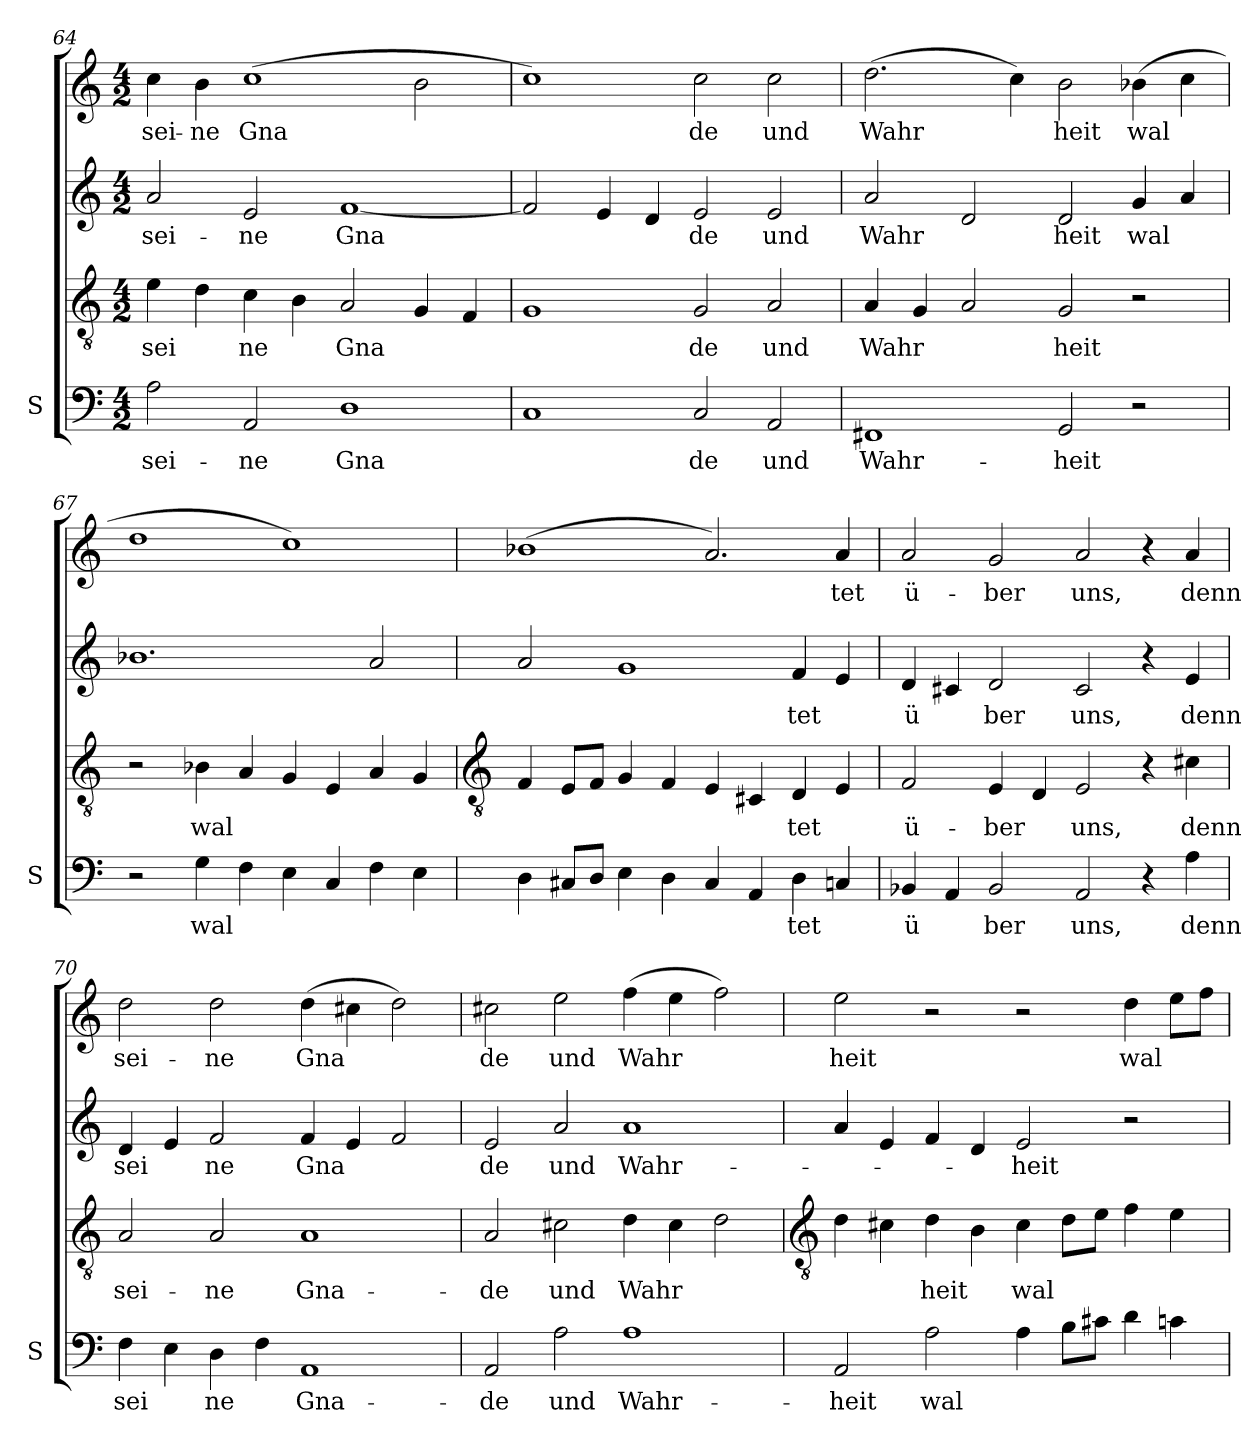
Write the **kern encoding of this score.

**kern	**text	**kern	**text	**kern	**text	**kern	**text
*part1	*part1	*part1	*part1	*part1	*part1	*part1	*part1
*staff4	*staff4	*staff3	*staff3	*staff2	*staff2	*staff1	*staff1
*I"S	*	*	*	*	*	*	*
*I'S	*	*	*	*	*	*	*
*clefF4	*	*clefGv2	*	*clefG2	*	*clefG2	*
*k[]	*	*k[]	*	*k[]	*	*k[]	*
*C:	*	*C:	*	*C:	*	*C:	*
*M4/2	*	*M4/2	*	*M4/2	*	*M4/2	*
=64	=64	=64	=64	=64	=64	=64	=64
!	!LO:LY:b	!	!LO:LY:b	!	!LO:LY:b	!	!LO:LY:b
2A	sei-	4e	sei	2a	sei-	4cc	sei-
!	!	!	!	!	!	!	!LO:LY:b
.	.	4d	.	.	.	4b	-ne
!	!LO:LY:b	!	!LO:LY:b	!	!LO:LY:b	!	!LO:LY:b
2AA	-ne	4c	ne	2e	-ne	(>1cc	Gna
.	.	4B	.	.	.	.	.
!	!LO:LY:b	!	!LO:LY:b	!	!LO:LY:b	!	!
1D	Gna	2A	Gna	[1f	Gna	.	.
.	.	4G	.	.	.	2b	.
.	.	4F	.	.	.	.	.
=65	=65	=65	=65	=65	=65	=65	=65
1C	.	1G	.	2f]	.	1cc)	.
.	.	.	.	4e	.	.	.
.	.	.	.	4d	.	.	.
!	!LO:LY:b	!	!LO:LY:b	!	!LO:LY:b	!	!LO:LY:b
2C	de	2G	de	2e	de	2cc	de
!	!LO:LY:b	!	!LO:LY:b	!	!LO:LY:b	!	!LO:LY:b
2AA	und	2A	und	2e	und	2cc	und
=66	=66	=66	=66	=66	=66	=66	=66
!	!LO:LY:b	!	!LO:LY:b	!	!LO:LY:b	!	!LO:LY:b
1FF#X	Wahr-	4A	Wahr	2a	Wahr	(>2.dd	Wahr
.	.	4G	.	.	.	.	.
.	.	2A	.	2d	.	.	.
.	.	.	.	.	.	4cc)	.
!	!LO:LY:b	!	!LO:LY:b	!	!LO:LY:b	!	!LO:LY:b
2GG	-heit	2G	heit	2d	heit	2b	heit
!	!	!	!	!	!LO:LY:b	!	!LO:LY:b
2r	.	2r	.	4g	wal	(>4b-X	wal
.	.	.	.	4a	.	4cc	.
=67	=67	=67	=67	=67	=67	=67	=67
2r	.	2r	.	1.b-X	.	1dd	.
!	!LO:LY:b	!	!LO:LY:b	!	!	!	!
4G	wal	4B-X	wal	.	.	.	.
4F	.	4A	.	.	.	.	.
4E	.	4G	.	.	.	1cc)	.
4C	.	4E	.	.	.	.	.
4F	.	4A	.	2a	.	.	.
4E	.	4G	.	.	.	.	.
!!LO:LB:g=z
=68	=68	=68	=68	=68	=68	=68	=68
*	*	*clefGv2	*	*	*	*	*
4D	.	4F	.	2a	.	(>1b-X	.
8C#XL	.	8EL	.	.	.	.	.
8DJ	.	8FJ	.	.	.	.	.
4E	.	4G	.	1g	.	.	.
4D	.	4F	.	.	.	.	.
4C#	.	4E	.	.	.	2.a)	.
4AA	.	4C#X	.	.	.	.	.
!	!LO:LY:b	!	!LO:LY:b	!	!LO:LY:b	!	!
4D	tet	4D	tet	4f	tet	.	.
!	!	!	!	!	!	!	!LO:LY:b
4Cn	.	4E	.	4e	.	4a	tet
=69	=69	=69	=69	=69	=69	=69	=69
!	!LO:LY:b	!	!LO:LY:b	!	!LO:LY:b	!	!LO:LY:b
4BB-X	ü	2F	ü-	4d	ü	2a	ü-
4AA	.	.	.	4c#X	.	.	.
!	!LO:LY:b	!	!LO:LY:b	!	!LO:LY:b	!	!LO:LY:b
2BB-	ber	4E	-ber	2d	ber	2g	-ber
.	.	4D	.	.	.	.	.
!	!LO:LY:b	!	!LO:LY:b	!	!LO:LY:b	!	!LO:LY:b
2AA	uns,	2E	uns,	2c#	uns,	2a	uns,
4r	.	4r	.	4r	.	4r	.
!	!LO:LY:b	!	!LO:LY:b	!	!LO:LY:b	!	!LO:LY:b
4A	denn	4c#X	denn	4e	denn	4a	denn
=70	=70	=70	=70	=70	=70	=70	=70
!	!LO:LY:b	!	!LO:LY:b	!	!LO:LY:b	!	!LO:LY:b
4F	-sei	2A	sei-	4d	sei	2dd	sei-
4E	.	.	.	4e	.	.	.
!	!LO:LY:b	!	!LO:LY:b	!	!LO:LY:b	!	!LO:LY:b
4D	ne	2A	-ne	2f	ne	2dd	-ne
4F	.	.	.	.	.	.	.
!	!LO:LY:b	!	!LO:LY:b	!	!LO:LY:b	!	!LO:LY:b
1AA	Gna-	1A	Gna-	4f	Gna	(>4dd	Gna
.	.	.	.	4e	.	4cc#X	.
.	.	.	.	2f	.	2dd)	.
=71	=71	=71	=71	=71	=71	=71	=71
!	!LO:LY:b	!	!LO:LY:b	!	!LO:LY:b	!	!LO:LY:b
2AA	de	2A	de	2e	de	2cc#X	-de
!	!LO:LY:b	!	!LO:LY:b	!	!LO:LY:b	!	!LO:LY:b
2A	und	2c#X	und	2a	und	2ee	und
!	!LO:LY:b	!	!LO:LY:b	!	!LO:LY:b	!	!LO:LY:b
1A	Wahr-	4d	Wahr	1a	Wahr-	(>4ff	Wahr
.	.	4c#	.	.	.	4ee	.
.	.	2d	.	.	.	2ff)	.
!!LO:LB:g=z
=72	=72	=72	=72	=72	=72	=72	=72
*	*	*clefGv2	*	*	*	*	*
!	!LO:LY:b	!	!	!	!	!	!LO:LY:b
2AA	-heit	4d	.	4a	.	2ee	-heit
.	.	4c#X	.	4e	.	.	.
!	!LO:LY:b	!	!LO:LY:b	!	!	!	!
2A	wal	4d	heit	4f	.	2r	.
.	.	4B	.	4d	.	.	.
!	!	!	!LO:LY:b	!	!LO:LY:b	!	!
4A	.	4c#	wal	2e	heit	2r	.
8BL	.	8dL	.	.	.	.	.
8c#XJ	.	8eJ	.	.	.	.	.
!	!	!	!	!	!	!	!LO:LY:b
4d	.	4f	.	2r	.	4dd	wal
4cn	.	4e	.	.	.	8eeL	.
.	.	.	.	.	.	8ffJ	.
=	=	=	=	=	=	=	=
*-	*-	*-	*-	*-	*-	*-	*-
